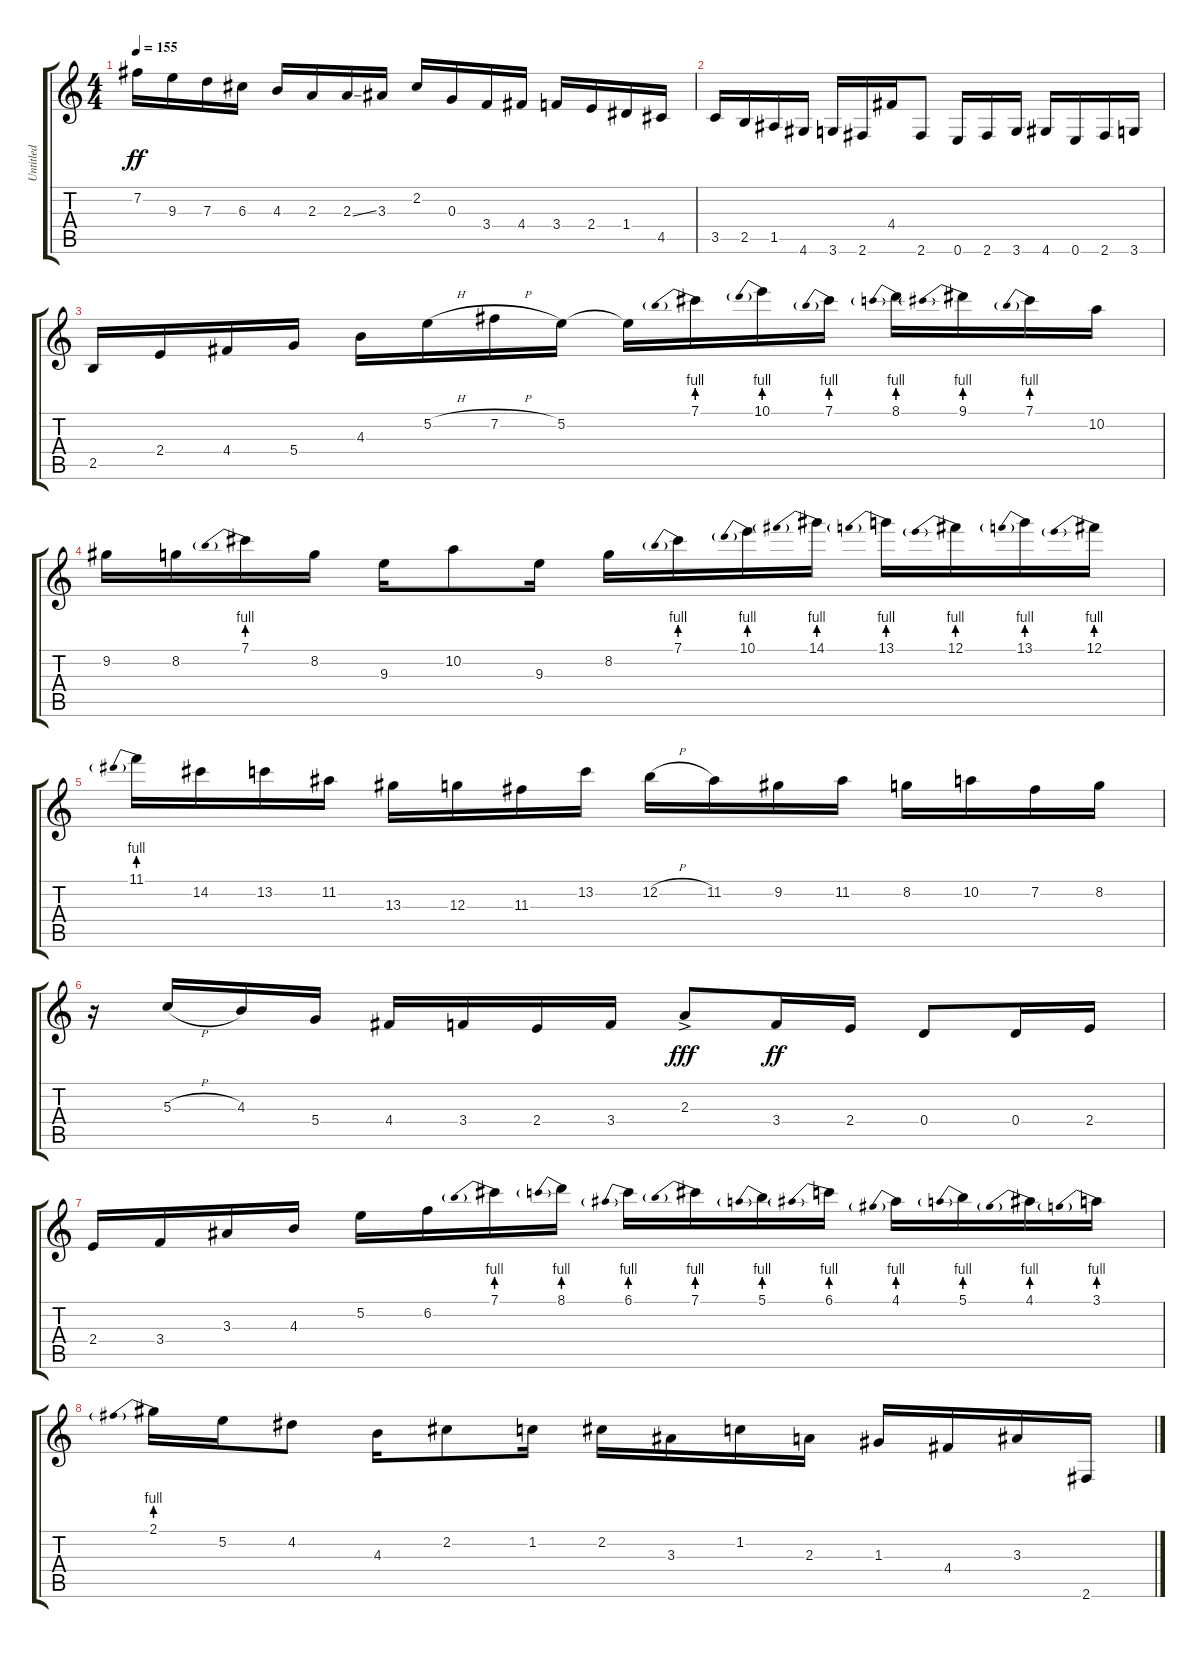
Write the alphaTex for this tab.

\track ("Untitled" "Untitled") {instrument acousticguitarsteel}
\staff {score tabs}
\tuning (E4 B3 G3 D3 A2 E2) {hide}
\ts (4 4)
\tempo 155
\clef g2
\ks c
7.2.16{dy ff} 9.3.16 7.3.16 6.3.16 4.3.16 2.3.16 2.3{ss}.16 3.3.16 2.2.16 0.3.16 3.4.16 4.4.16 3.4.16 2.4.16 1.4.16 4.5.16 |
3.5.16 2.5.16 1.5.16 4.6.16 3.6.16 2.6.16 4.4.16 2.6.8 0.6.16 2.6.16 3.6.16 4.6.16 0.6.16 2.6.16 3.6.16 |
2.5.16 2.4.16 4.4.16 5.4.16 4.3.16 5.2{h}.16 7.2{h}.16 5.2.16 5.2{t}.16 7.1{be (prebend 0 4 60 4)}.16 10.1{be (prebend 0 4 60 4)}.16 7.1{be (prebend 0 4 60 4)}.16 8.1{be (prebend 0 4 60 4)}.16 9.1{be (prebend 0 4 60 4)}.16 7.1{be (prebend 0 4 60 4)}.16 10.2.16 |
9.2.16 8.2.16 7.1{be (prebend 0 4 60 4)}.16 8.2.16 9.3.16 10.2.8 9.3.16 8.2.16 7.1{be (prebend 0 4 60 4)}.16 10.1{be (prebend 0 4 60 4)}.16 14.1{be (prebend 0 4 60 4)}.16 13.1{be (prebend 0 4 60 4)}.16 12.1{be (prebend 0 4 60 4)}.16 13.1{be (prebend 0 4 60 4)}.16 12.1{be (prebend 0 4 60 4)}.16 |
11.1{be (prebend 0 4 60 4)}.16 14.2.16 13.2.16 11.2.16 13.3.16 12.3.16 11.3.16 13.2.16 12.2{h}.16 11.2.16 9.2.16 11.2.16 8.2.16 10.2.16 7.2.16 8.2.16 |
r.16 5.3{h}.16 4.3.16 5.4.16 4.4.16 3.4.16 2.4.16 3.4.16 2.3{ac}.8{dy fff} 3.4.16{dy ff} 2.4.16 0.4.8 0.4.16 2.4.16 |
2.4.16 3.4.16 3.3.16 4.3.16 5.2.16 6.2.16 7.1{be (prebend 0 4 60 4)}.16 8.1{be (prebend 0 4 60 4)}.16 6.1{be (prebend 0 4 60 4)}.16 7.1{be (prebend 0 4 60 4)}.16 5.1{be (prebend 0 4 60 4)}.16 6.1{be (prebend 0 4 60 4)}.16 4.1{be (prebend 0 4 60 4)}.16 5.1{be (prebend 0 4 60 4)}.16 4.1{be (prebend 0 4 60 4)}.16 3.1{be (prebend 0 4 60 4)}.16 |
2.1{be (prebend 0 4 60 4)}.16 5.2.16 4.2.8 4.3.16 2.2.8 1.2.16 2.2.16 3.3.16 1.2.16 2.3.16 1.3.16 4.4.16 3.3.16 2.6.16
